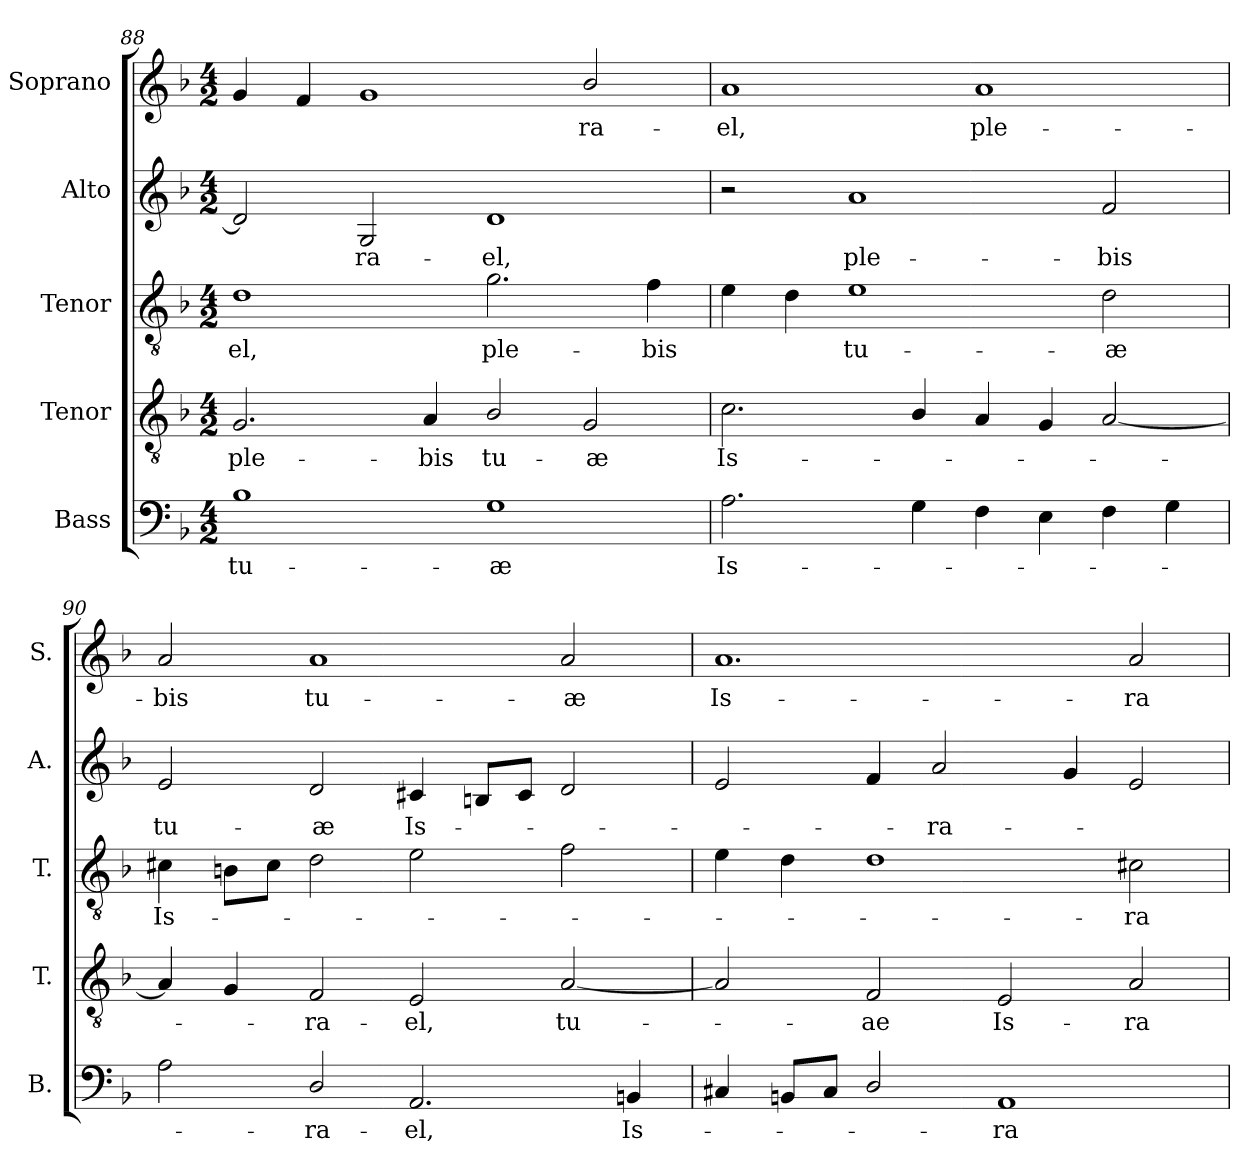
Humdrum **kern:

**kern	**text	**kern	**text	**kern	**text	**kern	**text	**kern	**text
*part5	*part5	*part4	*part4	*part3	*part3	*part2	*part2	*part1	*part1
*staff5	*staff5	*staff4	*staff4	*staff3	*staff3	*staff2	*staff2	*staff1	*staff1
*I"Bass	*	*I"Tenor	*	*I"Tenor	*	*I"Alto	*	*I"Soprano	*
*I'B.	*	*I'T.	*	*I'T.	*	*I'A.	*	*I'S.	*
*clefF4	*	*clefGv2	*	*clefGv2	*	*clefG2	*	*clefG2	*
*	*	*ITrd7c12	*	*ITrd7c12	*	*	*	*	*
*k[b-]	*	*k[b-]	*	*k[b-]	*	*k[b-]	*	*k[b-]	*
*F:	*	*F:	*	*F:	*	*F:	*	*F:	*
*M4/2	*	*M4/2	*	*M4/2	*	*M4/2	*	*M4/2	*
=88	=88	=88	=88	=88	=88	=88	=88	=88	=88
!	!LO:LY:b:color=#000000	!	!	!	!	!	!	!	!
!	!	!	!LO:LY:b:color=#000000	!	!	!	!	!	!
!	!	!	!	!	!LO:LY:b:color=#000000	!	!	!	!
1B-i	tu-	2.GGi/	ple-	1Di	-el,	2di/]	.	4gi/	.
.	.	.	.	.	.	.	.	4fi/	.
!	!	!	!	!	!	!	!LO:LY:b:color=#000000	!	!
.	.	.	.	.	.	2Gi/	-ra-	1gi	.
!	!	!	!LO:LY:b:color=#000000	!	!	!	!	!	!
.	.	4AAi/	-bis	.	.	.	.	.	.
!	!LO:LY:b:color=#000000	!	!	!	!	!	!	!	!
!	!	!	!LO:LY:b:color=#000000	!	!	!	!	!	!
!	!	!	!	!	!LO:LY:b:color=#000000	!	!	!	!
!	!	!	!	!	!	!	!LO:LY:b:color=#000000	!	!
1Gi	-æ	2BB-i/	tu-	2.Gi\	ple-	1di	-el,	.	.
!	!	!	!LO:LY:b:color=#000000	!	!	!	!	!	!
!	!	!	!	!	!	!	!	!	!LO:LY:b:color=#000000
.	.	2GGi/	-æ	.	.	.	.	2b-i/	-ra-
!	!	!	!	!	!LO:LY:b:color=#000000	!	!	!	!
.	.	.	.	4Fi\	-bis	.	.	.	.
!!LO:LB:g=z
=89	=89	=89	=89	=89	=89	=89	=89	=89	=89
!	!LO:LY:b:color=#000000	!	!	!	!	!	!	!	!
!	!	!	!LO:LY:b:color=#000000	!	!	!	!	!	!
!	!	!	!	!	!	!	!	!	!LO:LY:b:color=#000000
2.Ai\	Is-	2.Ci\	Is-	4Ei\	.	2r	.	1ai	-el,
.	.	.	.	4Di\	.	.	.	.	.
!	!	!	!	!	!LO:LY:b:color=#000000	!	!	!	!
!	!	!	!	!	!	!	!LO:LY:b:color=#000000	!	!
.	.	.	.	1Ei	tu-	1ai	ple-	.	.
4Gi\	.	4BB-i/	.	.	.	.	.	.	.
!	!	!	!	!	!	!	!	!	!LO:LY:b:color=#000000
4Fi\	.	4AAi/	.	.	.	.	.	1ai	ple-
4Ei\	.	4GGi/	.	.	.	.	.	.	.
!	!	!	!	!	!LO:LY:b:color=#000000	!	!	!	!
!	!	!	!	!	!	!	!LO:LY:b:color=#000000	!	!
4Fi\	.	[2AAi/	.	2Di\	-æ	2fi/	-bis	.	.
4Gi\	.	.	.	.	.	.	.	.	.
=90	=90	=90	=90	=90	=90	=90	=90	=90	=90
!	!	!	!	!	!LO:LY:b:color=#000000	!	!	!	!
!	!	!	!	!	!	!	!LO:LY:b:color=#000000	!	!
!	!	!	!	!	!	!	!	!	!LO:LY:b:color=#000000
2Ai\	.	4AAi/]	.	4C#Xi\	Is-	2ei/	tu-	2ai/	-bis
.	.	4GGi/	.	8BBni\L	.	.	.	.	.
.	.	.	.	8C#i\J	.	.	.	.	.
!	!LO:LY:b:color=#000000	!	!	!	!	!	!	!	!
!	!	!	!LO:LY:b:color=#000000	!	!	!	!	!	!
!	!	!	!	!	!	!	!LO:LY:b:color=#000000	!	!
!	!	!	!	!	!	!	!	!	!LO:LY:b:color=#000000
2Di/	-ra-	2FFi/	-ra-	2Di\	.	2di/	-æ	1ai	tu-
!	!LO:LY:b:color=#000000	!	!	!	!	!	!	!	!
!	!	!	!LO:LY:b:color=#000000	!	!	!	!	!	!
!	!	!	!	!	!	!	!LO:LY:b:color=#000000	!	!
2.AAi/	-el,	2EEi/	-el,	2Ei\	.	4c#Xi/	Is-	.	.
.	.	.	.	.	.	8Bni/L	.	.	.
.	.	.	.	.	.	8c#i/J	.	.	.
!	!	!	!LO:LY:b:color=#000000	!	!	!	!	!	!
!	!	!	!	!	!	!	!	!	!LO:LY:b:color=#000000
.	.	[2AAi/	tu-	2Fi\	.	2di/	.	2ai/	-æ
!	!LO:LY:b:color=#000000	!	!	!	!	!	!	!	!
4BBni/	Is-	.	.	.	.	.	.	.	.
=91	=91	=91	=91	=91	=91	=91	=91	=91	=91
!	!	!	!	!	!	!	!	!	!LO:LY:b:color=#000000
4C#Xi/	.	2AAi/]	.	4Ei\	.	2ei/	.	1.ai	Is-
8BBni/L	.	.	.	4Di\	.	.	.	.	.
8C#i/J	.	.	.	.	.	.	.	.	.
!	!	!	!LO:LY:b:color=#000000	!	!	!	!	!	!
2Di/	.	2FFi/	-ae	1Di	.	4fi/	.	.	.
!	!	!	!	!	!	!	!LO:LY:b:color=#000000	!	!
.	.	.	.	.	.	2ai/	-ra-	.	.
!	!LO:LY:b:color=#000000	!	!	!	!	!	!	!	!
!	!	!	!LO:LY:b:color=#000000	!	!	!	!	!	!
1AAi	-ra-	2EEi/	Is-	.	.	.	.	.	.
.	.	.	.	.	.	4gi/	.	.	.
!	!	!	!LO:LY:b:color=#000000	!	!	!	!	!	!
!	!	!	!	!	!LO:LY:b:color=#000000	!	!	!	!
!	!	!	!	!	!	!	!	!	!LO:LY:b:color=#000000
.	.	2AAi/	-ra-	2C#Xi\	-ra-	2ei/	.	2ai/	-ra-
=	=	=	=	=	=	=	=	=	=
*-	*-	*-	*-	*-	*-	*-	*-	*-	*-
